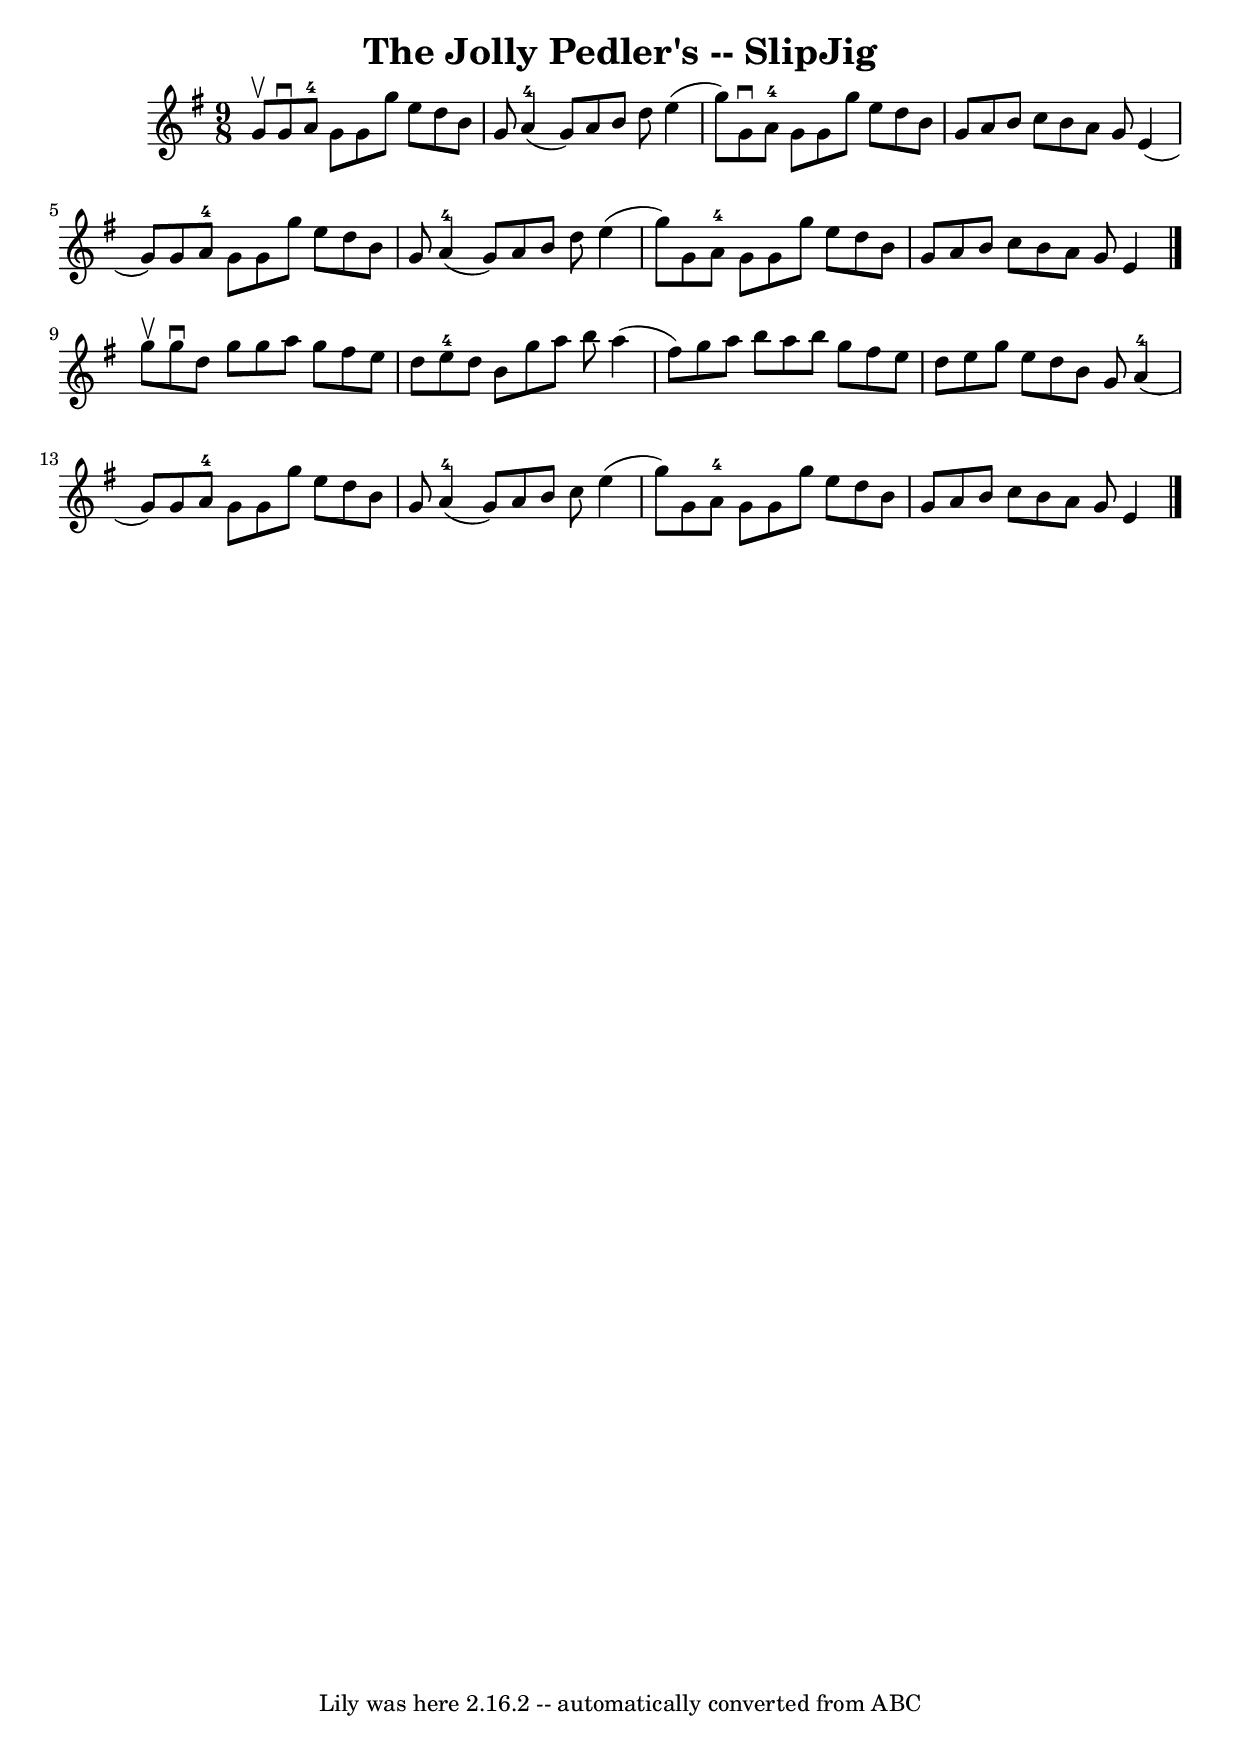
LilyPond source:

\version "2.16.2"
\include "Mammoth.ily"
\header {
	%% book = "Ryan's Mammoth Collection"
	crossRefNumber = "1"
	footnotes = ""
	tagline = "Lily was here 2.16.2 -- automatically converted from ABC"
	title = "The Jolly Pedler's -- SlipJig"
}
voicedefault =  {


\time 9/8 
\key g \major g'8^\upbow |
 g'8^\downbow a'8-4 g'8 
 g'8 g''8 e''8 d''8 b'8 g'8  |
 a'4-4(g'8)   
a'8 b'8 d''8 e''4 (g''8) |
 g'8^\downbow a'8-4   
g'8 g'8 g''8 e''8 d''8 b'8 g'8  |
 a'8 b'8 c''8 
 b'8 a'8 g'8 e'4 (g'8) |
 g'8 a'8-4 g'8    
g'8 g''8 e''8 d''8 b'8 g'8  |
 a'4-4(g'8) a'8 
 b'8 d''8 e''4 (g''8) |
 g'8 a'8-4 g'8 g'8    
g''8 e''8 d''8 b'8 g'8  |
 a'8 b'8 c''8 b'8 a'8 
 g'8 e'4  \bar "|." g''8^\upbow |
 g''8^\downbow d''8    
g''8 g''8 a''8 g''8 fis''8 e''8 d''8  |
 e''8-4   
d''8 b'8 g''8 a''8 b''8 a''4 (fis''8) |
 g''8    
a''8 b''8 a''8 b''8 g''8 fis''8 e''8 d''8  |
 e''8 
 g''8 e''8 d''8 b'8 g'8 a'4-4(g'8) |
 g'8 
 a'8-4 g'8 g'8 g''8 e''8 d''8 b'8 g'8  |
 a'4 
-4(g'8) a'8 b'8 c''8 e''4 (g''8) |
 g'8 a'8 
-4 g'8 g'8 g''8 e''8 d''8 b'8 g'8  |
 a'8 b'8  
 c''8 b'8 a'8 g'8 e'4  \bar "|."   
}

\score{
    <<

	\context Staff="default"
	{
	    \voicedefault 
	}

    >>
	\layout {
	}
	\midi {}
}
